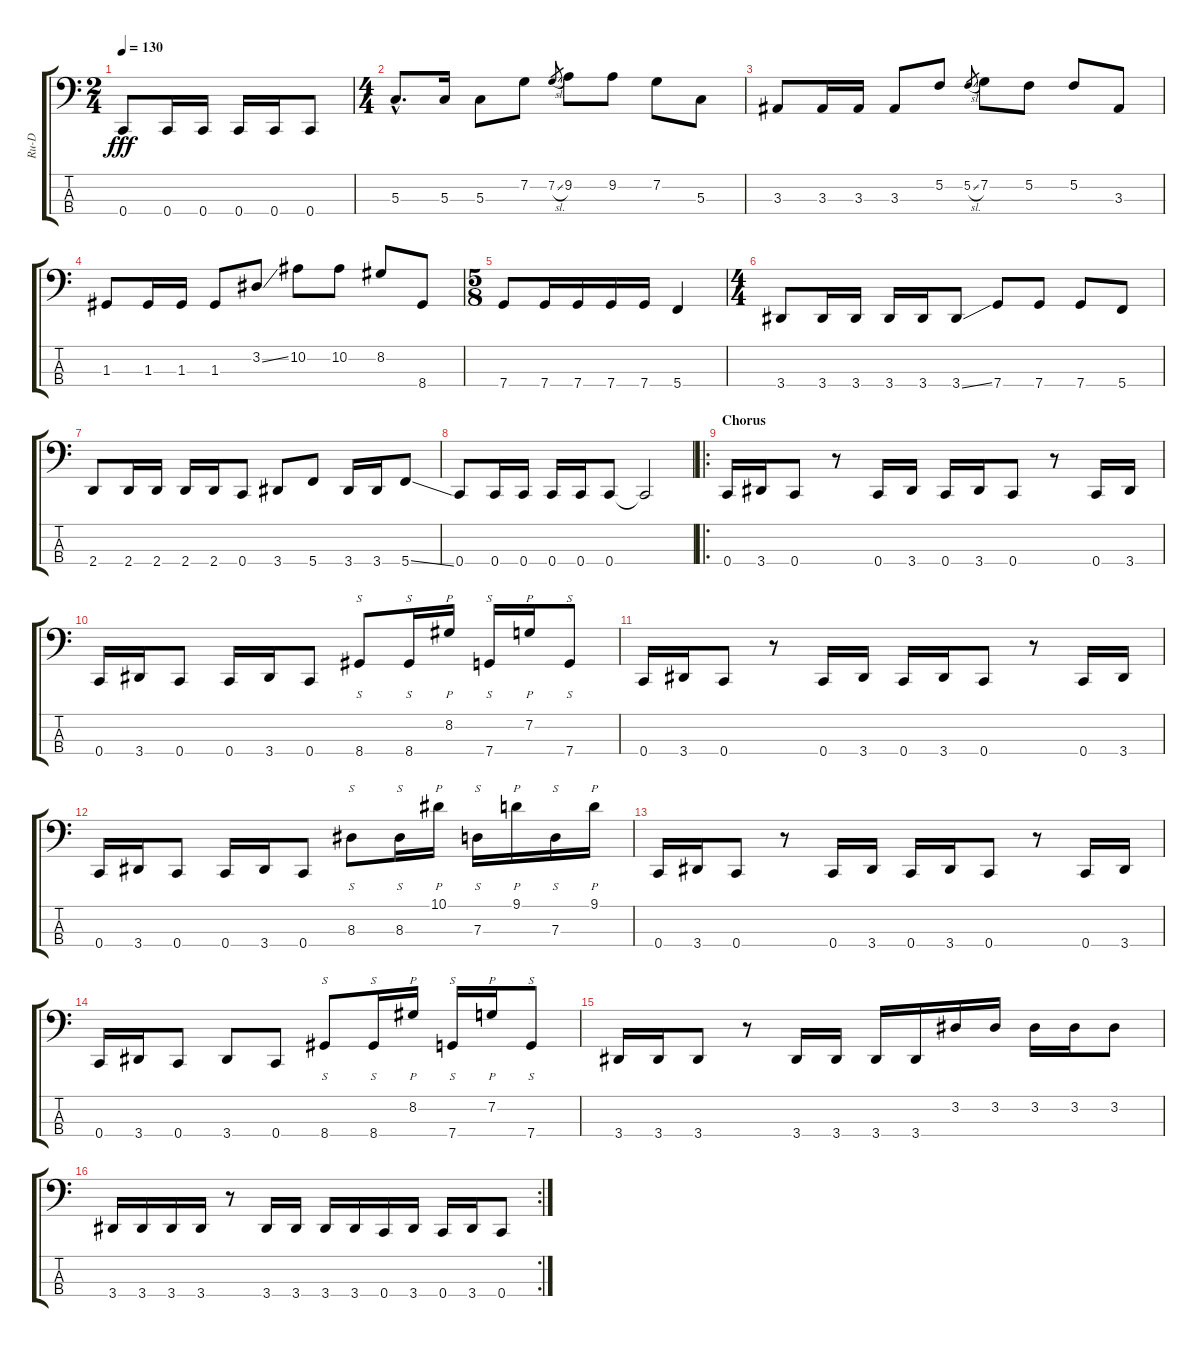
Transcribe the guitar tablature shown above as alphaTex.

\track ("Ru-D" "Ru-D") {instrument slapbass1}
\staff {score tabs}
\tuning (F2 C2 G1 C1) {hide}
\ts (2 4)
\tempo 130
\clef f4
\ks c
0.4.8{dy fff} 0.4.16 0.4.16 0.4.16 0.4.16 0.4.8 |
\ts (4 4)
5.3{hac}.8{d} 5.3.16 5.3.8 7.2.8 7.2{sl}.8{gr} 9.2.8 9.2.8 7.2.8 5.3.8 |
3.3.8 3.3.16 3.3.16 3.3.8 5.2.8 5.2{sl}.8{gr} 7.2.8 5.2.8 5.2.8 3.3.8 |
1.3.8 1.3.16 1.3.16 1.3.8 3.2{ss}.8 10.2.8 10.2.8 8.2.8 8.4.8 |
\ts (5 8)
7.4.8 7.4.16 7.4.16 7.4.16 7.4.16 5.4.4 |
\ts (4 4)
3.4.8 3.4.16 3.4.16 3.4.16 3.4.16 3.4{ss}.8 7.4.8 7.4.8 7.4.8 5.4.8 |
2.4.8 2.4.16 2.4.16 2.4.16 2.4.16 0.4.8 3.4.8 5.4.8 3.4.16 3.4.16 5.4{ss}.8 |
0.4.8 0.4.16 0.4.16 0.4.16 0.4.16 0.4.8 0.4{t}.2 |
\ro
\section ("" "Chorus")
0.4.16{instrument slapbass1} 3.4.16 0.4.8 r.8 0.4.16 3.4.16 0.4.16 3.4.16 0.4.8 r.8 0.4.16 3.4.16 |
0.4.16 3.4.16 0.4.8 0.4.16 3.4.16 0.4.8 8.4.8{s} 8.4.16{s} 8.2.16{p} 7.4.16{s} 7.2.16{p} 7.4.8{s} |
0.4.16 3.4.16 0.4.8 r.8 0.4.16 3.4.16 0.4.16 3.4.16 0.4.8 r.8 0.4.16 3.4.16 |
0.4.16 3.4.16 0.4.8 0.4.16 3.4.16 0.4.8 8.3.8{s} 8.3.16{s} 10.1.16{p} 7.3.16{s} 9.1.16{p} 7.3.16{s} 9.1.16{p} |
0.4.16 3.4.16 0.4.8 r.8 0.4.16 3.4.16 0.4.16 3.4.16 0.4.8 r.8 0.4.16 3.4.16 |
0.4.16 3.4.16 0.4.8 3.4.8 0.4.8 8.4.8{s} 8.4.16{s} 8.2.16{p} 7.4.16{s} 7.2.16{p} 7.4.8{s} |
3.4.16 3.4.16 3.4.8 r.8 3.4.16 3.4.16 3.4.16 3.4.16 3.2.16 3.2.16 3.2.16 3.2.16 3.2.8 |
\rc 2
3.4.16 3.4.16 3.4.16 3.4.16 r.8 3.4.16 3.4.16 3.4.16 3.4.16 0.4.16 3.4.16 0.4.16 3.4.16 0.4.8
